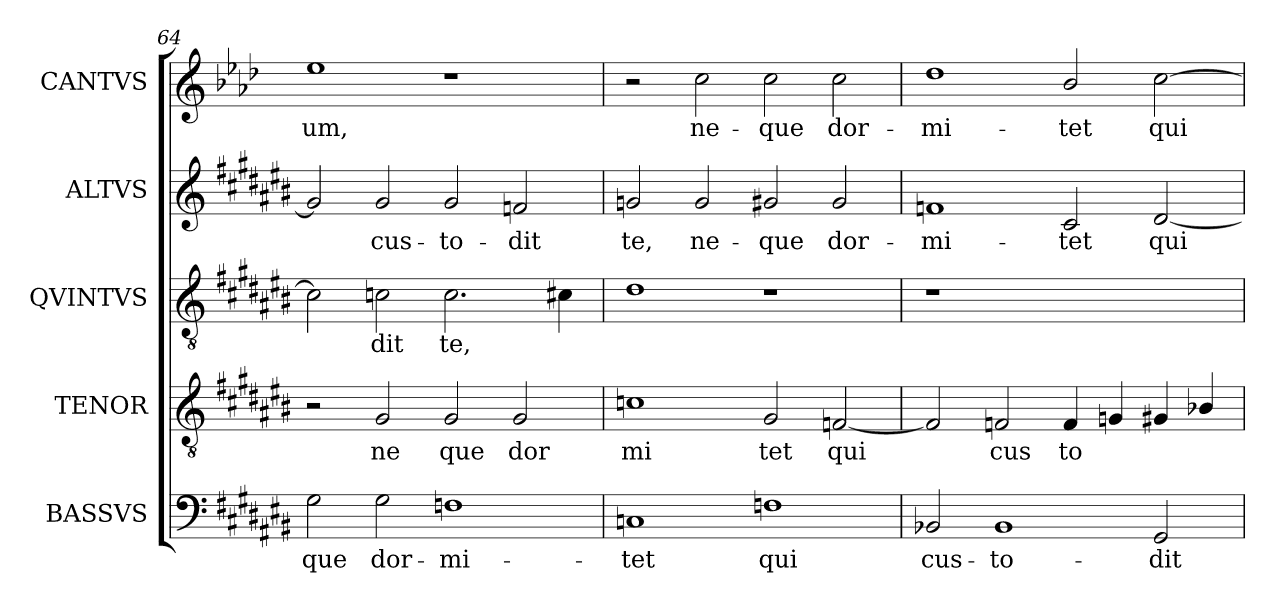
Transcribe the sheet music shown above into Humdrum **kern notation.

**kern	**text	**kern	**text	**kern	**text	**kern	**text	**kern	**text
*part5	*part5	*part4	*part4	*part3	*part3	*part2	*part2	*part1	*part1
*staff5	*staff5	*staff4	*staff4	*staff3	*staff3	*staff2	*staff2	*staff1	*staff1
*I"BASSVS	*	*I"TENOR	*	*I"QVINTVS	*	*I"ALTVS	*	*I"CANTVS	*
*clefF4	*	*clefGv2	*	*clefGv2	*	*clefG2	*	*clefG2	*
*ITrd-3c-5	*	*ITrd-3c-5	*	*ITrd-3c-5	*	*ITrd-3c-5	*	*	*
*k[f#c#g#d#a#e#b#]	*	*k[f#c#g#d#a#e#b#]	*	*k[f#c#g#d#a#e#b#]	*	*k[f#c#g#d#a#e#b#]	*	*k[b-e-a-d-]	*
*C#:	*	*C#:	*	*C#:	*	*C#:	*	*A-:	*
=64	=64	=64	=64	=64	=64	=64	=64	=64	=64
!	!LO:LY:b:cj	!	!	!	!LO:LY:b:cj	!	!LO:LY:b:cj	!	!LO:LY:b:cj
2c#\	-que	2r	.	2f\]	.	2cc#/]	.	1ee-	-um,
!	!LO:LY:b:cj	!	!LO:LY:b:cj	!	!LO:LY:b:cj	!	!LO:LY:b:cj	!	!
2c#\	dor-	2c#/	ne	2f\	dit	2cc#/	cus-	.	.
!	!LO:LY:b:cj	!	!LO:LY:b:cj	!	!LO:LY:b:cj	!	!LO:LY:b:cj	!	!
1B-	-mi-	2c#/	que	2.f\	te,	2cc#/	-to-	1r	.
!	!	!	!LO:LY:b:cj	!	!	!	!LO:LY:b:cj	!	!
.	.	2c#/	dor	.	.	2b-/	-dit	.	.
!	!	!	!	!	!LO:LY:b:cj	!	!	!	!
.	.	.	.	4f#\	.	.	.	.	.
=65	=65	=65	=65	=65	=65	=65	=65	=65	=65
!	!LO:LY:b:cj	!	!LO:LY:b:cj	!	!LO:LY:b:cj	!	!LO:LY:b:cj	!	!
1F	-tet	1f	mi	1g#	.	2cc/	te,	2r	.
!	!	!	!	!	!	!	!LO:LY:b:cj	!	!LO:LY:b:cj
.	.	.	.	.	.	2cc/	ne-	2cc\	ne-
!	!LO:LY:b:cj	!	!LO:LY:b:cj	!	!	!	!LO:LY:b:cj	!	!LO:LY:b:cj
1B-	qui	2c#/	tet	1r	.	2cc#/	-que	2cc\	-que
!	!	!	!LO:LY:b:cj	!	!	!	!LO:LY:b:cj	!	!LO:LY:b:cj
.	.	[<2B-/	qui	.	.	2cc#/	dor-	2cc\	dor-
=66	=66	=66	=66	=66	=66	=66	=66	=66	=66
!	!LO:LY:b:cj	!	!LO:LY:b:cj	!	!	!	!LO:LY:b:cj	!	!LO:LY:b:cj
2E-/	cus-	2B-/]	.	1r	.	1b-	-mi-	1dd-	-mi-
!	!LO:LY:b:cj	!	!LO:LY:b:cj	!	!	!	!	!	!
1E-	-to-	2B-/	cus	.	.	.	.	.	.
!	!	!	!LO:LY:b:cj	!	!	!	!LO:LY:b:cj	!	!LO:LY:b:cj
.	.	4B-/	to	1ryy	.	2f#/	-tet	2b-/	-tet
!	!	!	!LO:LY:b:cj	!	!	!	!	!	!
.	.	4c/	.	.	.	.	.	.	.
!	!LO:LY:b:cj	!	!LO:LY:b:cj	!	!	!	!LO:LY:b:cj	!	!LO:LY:b:cj
2C#/	-dit	4c#/	.	.	.	[<2g#/	qui	[>2cc\	qui
!	!	!	!LO:LY:b:cj	!	!	!	!	!	!
.	.	4e-/	.	.	.	.	.	.	.
=	=	=	=	=	=	=	=	=	=
*-	*-	*-	*-	*-	*-	*-	*-	*-	*-
